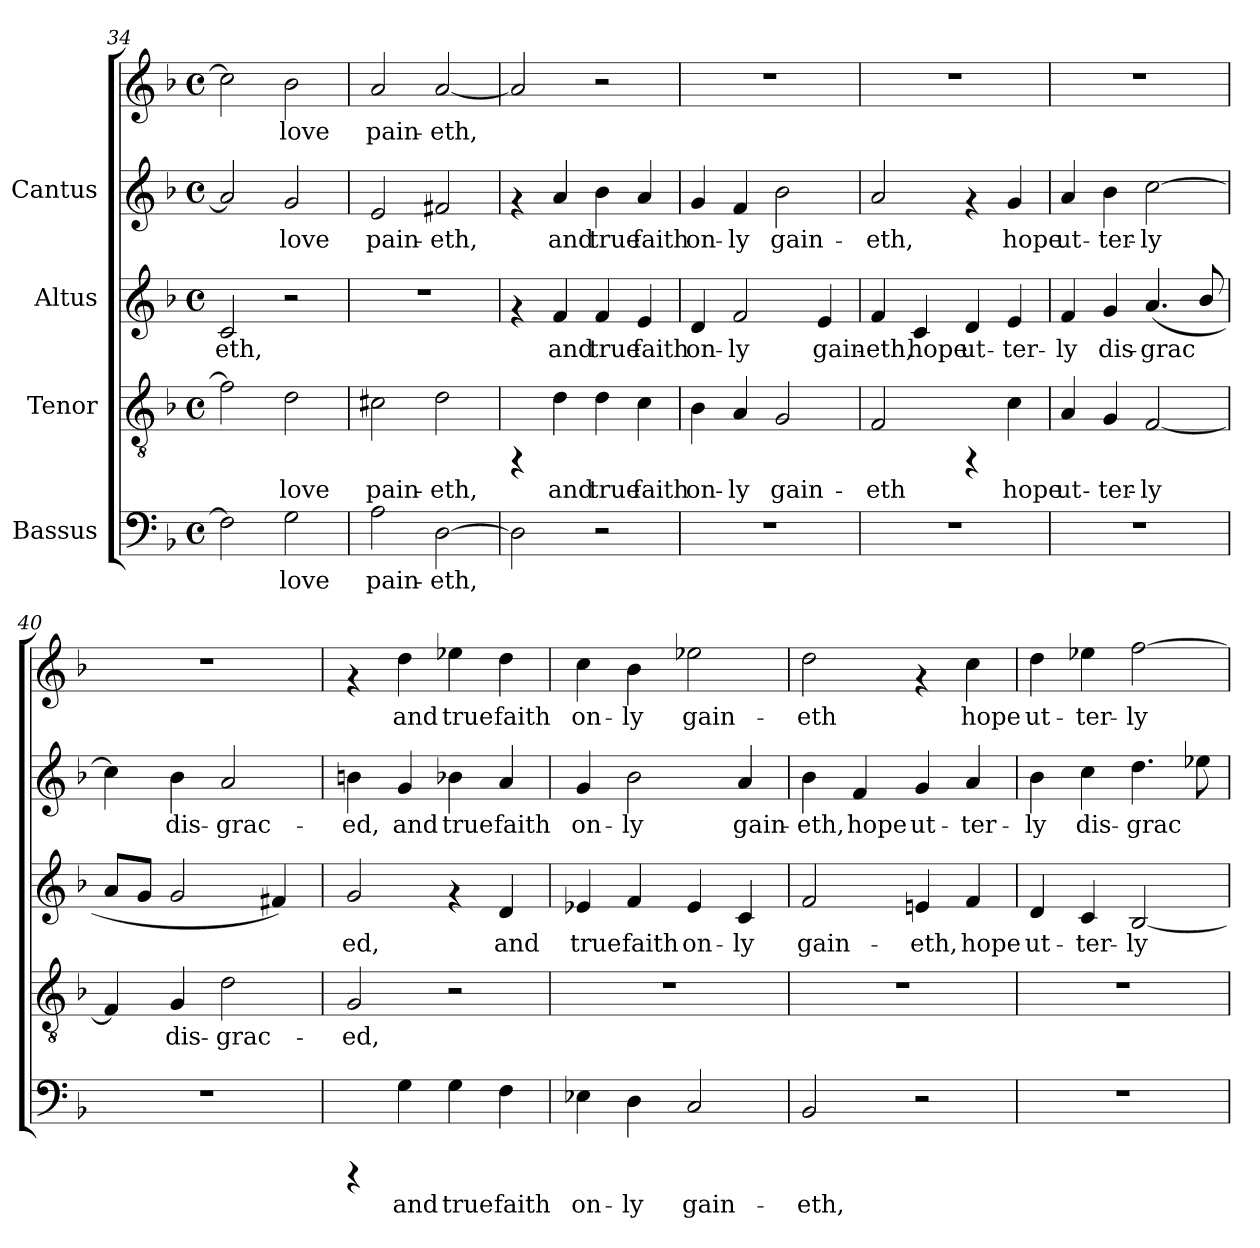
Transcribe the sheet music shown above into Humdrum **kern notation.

**kern	**text	**kern	**text	**kern	**text	**kern	**text	**kern	**text
*part4	*part4	*part3	*part3	*part2	*part2	*part1	*part1	*part1	*part1
*staff5	*staff5	*staff4	*staff4	*staff3	*staff3	*staff2	*staff2	*staff1	*staff1
*I"Bassus	*	*I"Tenor	*	*I"Altus	*	*I"Cantus	*	*	*
*clefF4	*	*clefGv2	*	*clefG2	*	*clefG2	*	*clefG2	*
*k[b-]	*	*k[b-]	*	*k[b-]	*	*k[b-]	*	*k[b-]	*
*F:	*	*F:	*	*F:	*	*F:	*	*F:	*
*M4/4	*	*M4/4	*	*M4/4	*	*M4/4	*	*M4/4	*
*met(c)	*	*met(c)	*	*met(c)	*	*met(c)	*	*met(c)	*
=34	=34	=34	=34	=34	=34	=34	=34	=34	=34
!	!LO:LY:b:cj	!	!LO:LY:b:cj	!	!LO:LY:b:cj	!	!LO:LY:b:cj	!	!LO:LY:b:cj
2F\]	.	2f\]	.	2c/	-eth,	2a/]	.	2cc\]	.
!	!LO:LY:b:cj	!	!LO:LY:b:cj	!	!	!	!LO:LY:b:cj	!	!LO:LY:b:cj
2G\	love	2d\	love	2r	.	2g/	love	2b-\	love
=35	=35	=35	=35	=35	=35	=35	=35	=35	=35
!	!LO:LY:b:cj	!	!LO:LY:b:cj	!	!	!	!LO:LY:b:cj	!	!LO:LY:b:cj
2A\	pain-	2c#X\	pain-	1r	.	2e/	pain-	2a/	pain-
!	!LO:LY:b:cj	!	!LO:LY:b:cj	!	!	!	!LO:LY:b:cj	!	!LO:LY:b:cj
[>2D\	-eth,	2d\	-eth,	.	.	2f#X/	-eth,	[<2a/	-eth,
=36	=36	=36	=36	=36	=36	=36	=36	=36	=36
2D\]	.	4rFF	.	4rf	.	4rf	.	2a/]	.
!	!	!	!LO:LY:b:cj	!	!LO:LY:b:cj	!	!LO:LY:b:cj	!	!
.	.	4d\	and	4f/	and	4a/	and	.	.
!	!	!	!LO:LY:b:cj	!	!LO:LY:b:cj	!	!LO:LY:b:cj	!	!
2r	.	4d\	true	4f/	true	4b-\	true	2r	.
!	!	!	!LO:LY:b:cj	!	!LO:LY:b:cj	!	!LO:LY:b:cj	!	!
.	.	4c\	faith	4e/	faith	4a/	faith	.	.
=37	=37	=37	=37	=37	=37	=37	=37	=37	=37
!	!	!	!LO:LY:b:cj	!	!LO:LY:b:cj	!	!LO:LY:b:cj	!	!
1r	.	4B-\	on-	4d/	on-	4g/	on-	1r	.
!	!	!	!LO:LY:b:cj	!	!LO:LY:b:cj	!	!LO:LY:b:cj	!	!
.	.	4A/	-ly	2f/	-ly	4f/	-ly	.	.
!	!	!	!LO:LY:b:cj	!	!	!	!LO:LY:b:cj	!	!
.	.	2G/	gain-	.	.	2b-\	gain-	.	.
!	!	!	!	!	!LO:LY:b:cj	!	!	!	!
.	.	.	.	4e/	gain-	.	.	.	.
=38	=38	=38	=38	=38	=38	=38	=38	=38	=38
!	!	!	!LO:LY:b:cj	!	!LO:LY:b:cj	!	!LO:LY:b:cj	!	!
1r	.	2F/	-eth	4f/	-eth,	2a/	-eth,	1r	.
!	!	!	!	!	!LO:LY:b:cj	!	!	!	!
.	.	.	.	4c/	hope	.	.	.	.
!	!	!	!	!	!LO:LY:b:cj	!	!	!	!
.	.	4rFF	.	4d/	ut-	4rf	.	.	.
!	!	!	!LO:LY:b:cj	!	!LO:LY:b:cj	!	!LO:LY:b:cj	!	!
.	.	4c\	hope	4e/	-ter-	4g/	hope	.	.
!!LO:LB:g=z
=39	=39	=39	=39	=39	=39	=39	=39	=39	=39
!	!	!	!LO:LY:b:cj	!	!LO:LY:b:cj	!	!LO:LY:b:cj	!	!
1r	.	4A/	ut-	4f/	-ly	4a/	ut-	1r	.
!	!	!	!LO:LY:b:cj	!	!LO:LY:b:cj	!	!LO:LY:b:cj	!	!
.	.	4G/	-ter-	4g/	dis-	4b-\	-ter-	.	.
!	!	!	!LO:LY:b:cj	!	!LO:LY:b:cj	!	!LO:LY:b:cj	!	!
.	.	[<2F/	-ly	(<4.a/	-grac-	[>2cc\	-ly	.	.
!	!	!	!	!	!LO:LY:b:cj	!	!	!	!
.	.	.	.	8b-/	--	.	.	.	.
=40	=40	=40	=40	=40	=40	=40	=40	=40	=40
!	!	!	!LO:LY:b:cj	!	!	!	!LO:LY:b:cj	!	!
1r	.	4F/]	.	8a/L	.	4cc\]	.	1r	.
.	.	.	.	8g/J	.	.	.	.	.
!	!	!	!LO:LY:b:cj	!	!	!	!LO:LY:b:cj	!	!
.	.	4G/	dis-	2g/	.	4b-\	dis-	.	.
!	!	!	!LO:LY:b:cj	!	!	!	!LO:LY:b:cj	!	!
.	.	2d\	-grac-	.	.	2a/	-grac-	.	.
.	.	.	.	4f#X/)	.	.	.	.	.
=41	=41	=41	=41	=41	=41	=41	=41	=41	=41
!	!	!	!LO:LY:b:cj	!	!LO:LY:b:cj	!	!LO:LY:b:cj	!	!
4rCCC	.	2G/	-ed,	2g/	-ed,	4bn\	ed,	4rf	.
!	!LO:LY:b:cj	!	!	!	!	!	!LO:LY:b:cj	!	!LO:LY:b:cj
4G\	and	.	.	.	.	4g/	and	4dd\	-and
!	!LO:LY:b:cj	!	!	!	!	!	!LO:LY:b:cj	!	!LO:LY:b:cj
4G\	true	2r	.	4rf	.	4b-X\	true	4ee-X\	true
!	!LO:LY:b:cj	!	!	!	!LO:LY:b:cj	!	!LO:LY:b:cj	!	!LO:LY:b:cj
4F\	faith	.	.	4d/	and	4a/	faith	4dd\	faith
=42	=42	=42	=42	=42	=42	=42	=42	=42	=42
!	!LO:LY:b:cj	!	!	!	!LO:LY:b:cj	!	!LO:LY:b:cj	!	!LO:LY:b:cj
4E-X\	on-	1r	.	4e-X/	true	4g/	-on-	4cc\	on-
!	!LO:LY:b:cj	!	!	!	!LO:LY:b:cj	!	!LO:LY:b:cj	!	!LO:LY:b:cj
4D\	-ly	.	.	4f/	faith	2b-\	-ly	4b-\	-ly
!	!LO:LY:b:cj	!	!	!	!LO:LY:b:cj	!	!	!	!LO:LY:b:cj
2C/	gain-	.	.	4e-/	on-	.	.	2ee-X\	gain-
!	!	!	!	!	!LO:LY:b:cj	!	!LO:LY:b:cj	!	!
.	.	.	.	4c/	-ly	4a/	gain-	.	.
=43	=43	=43	=43	=43	=43	=43	=43	=43	=43
!	!LO:LY:b:cj	!	!	!	!LO:LY:b:cj	!	!LO:LY:b:cj	!	!LO:LY:b:cj
2BB-/	-eth,	1r	.	2f/	gain-	4b-\	eth,	2dd\	-eth
!	!	!	!	!	!	!	!LO:LY:b:cj	!	!
.	.	.	.	.	.	4f/	hope	.	.
!	!	!	!	!	!LO:LY:b:cj	!	!LO:LY:b:cj	!	!
2r	.	.	.	4en/	-eth,	4g/	ut-	4rf	.
!	!	!	!	!	!LO:LY:b:cj	!	!LO:LY:b:cj	!	!LO:LY:b:cj
.	.	.	.	4f/	hope	4a/	-ter-	4cc\	hope
!!LO:PB:g=z
=44	=44	=44	=44	=44	=44	=44	=44	=44	=44
!	!	!	!	!	!LO:LY:b:cj	!	!LO:LY:b:cj	!	!LO:LY:b:cj
1r	.	1r	.	4d/	ut-	4b-\	ly	4dd\	-ut-
!	!	!	!	!	!LO:LY:b:cj	!	!LO:LY:b:cj	!	!LO:LY:b:cj
.	.	.	.	4c/	-ter-	4cc\	dis-	4ee-X\	-ter-
!	!	!	!	!	!LO:LY:b:cj	!	!LO:LY:b:cj	!	!LO:LY:b:cj
.	.	.	.	[<2B-/	-ly	4.dd\	-grac-	[>2ff\	-ly
!	!	!	!	!	!	!	!LO:LY:b:cj	!	!
.	.	.	.	.	.	8ee-X\	--	.	.
=	=	=	=	=	=	=	=	=	=
*-	*-	*-	*-	*-	*-	*-	*-	*-	*-
